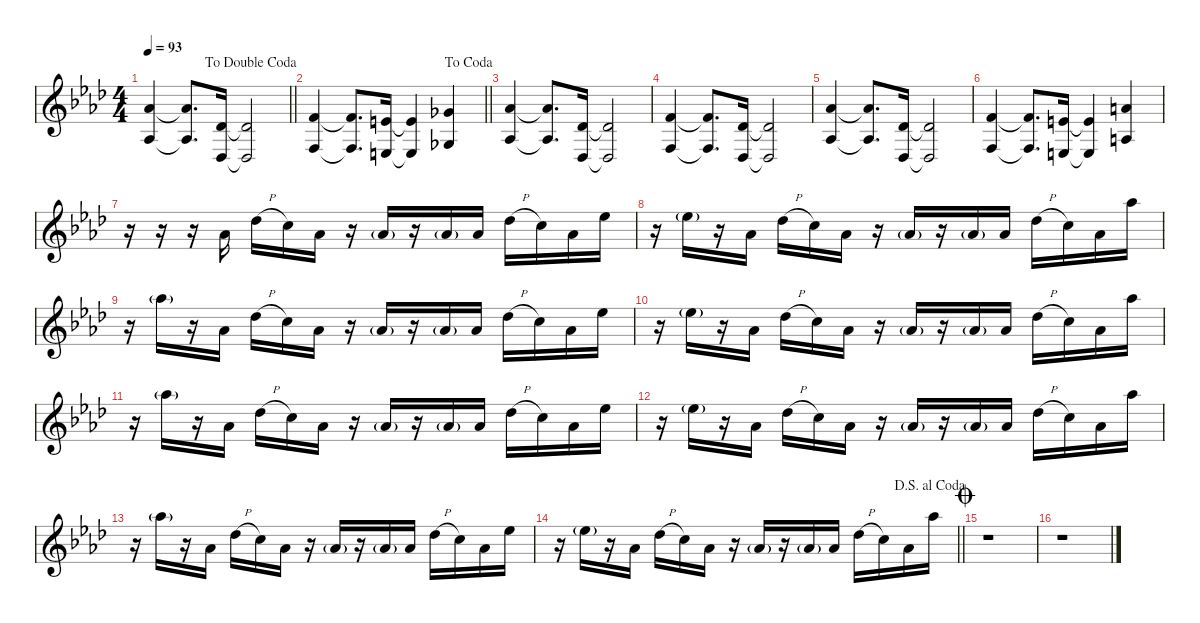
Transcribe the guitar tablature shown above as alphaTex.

\defaultSystemsLayout 4
\hideDynamics
\bracketExtendMode nobrackets
\singleTrackTrackNamePolicy hidden
\multiTrackTrackNamePolicy hidden
\firstSystemTrackNameMode fullname
\firstSystemTrackNameOrientation horizontal
\otherSystemsTrackNameOrientation horizontal
\track ("Synth2" "vln.") {instrument stringensemble1}
\staff {score}
\tuning (E4 C4 G3 C3 G2 C2)
\ts (4 4)
\jump dadoublecoda
\tempo 93
\clef g2
\barLineRight lightlight
\ks ab
(8.2{acc b} 8.4{acc b}).4{dy f beam Up} (8.2{t acc b} 8.4{t acc b}).8{d beam Up} (6.3{acc b} 6.5{acc b}).16{beam Up} (6.3{t acc b} 6.5{t acc b}).2{beam Up} |
\jump dacoda
\barLineRight lightlight
(5.2{acc forcenatural} 5.4{acc forcenatural}).4{beam Up} (5.2{t acc forcenatural} 5.4{t acc forcenatural}).8{d beam Up} (4.2{acc forcenatural} 4.4{acc forcenatural}).16{beam Up} (4.2{t acc forcenatural} 4.4{t acc forcenatural}).4{beam Up} (6.2{acc b} 6.4{acc b}).4{beam Up} |
(8.2{acc b} 8.4{acc b}).4{beam Up} (8.2{t acc b} 8.4{t acc b}).8{d beam Up} (6.3{acc b} 6.5{acc b}).16{beam Up} (6.3{t acc b} 6.5{t acc b}).2{beam Up} |
(5.2{acc forcenatural} 5.4{acc forcenatural}).4{beam Up} (5.2{t acc forcenatural} 5.4{t acc forcenatural}).8{d beam Up} (6.3{acc b} 6.5{acc b}).16{beam Up} (6.3{t acc b} 6.5{t acc b}).2{beam Up} |
(8.2{acc b} 8.4{acc b}).4{beam Up} (8.2{t acc b} 8.4{t acc b}).8{d beam Up} (6.3{acc b} 6.5{acc b}).16{beam Up} (6.3{t acc b} 6.5{t acc b}).2{beam Up} |
(5.2{acc forcenatural} 5.4{acc forcenatural}).4{beam Up} (5.2{t acc forcenatural} 5.4{t acc forcenatural}).8{d beam Up} (4.2{acc forcenatural} 4.4{acc forcenatural}).16{beam Up} (4.2{t acc forcenatural} 4.4{t acc forcenatural}).4{beam Up} (5.1{acc forcenatural} 2.3{acc forcenatural}).4{beam Up} |
r.16{instrument celesta beam Down} r.16{beam Down} r.16{beam Down} 4.1{acc b}.16{beam Up} 9.1{h acc b}.16{beam Down} 8.1{acc forcenatural}.16{beam Down} 8.2{acc b}.16{beam Down} r.16{beam Down} 8.2{g acc b}.16{dy mf beam Up} r.16{beam Up} 8.2{g acc b}.16{beam Up} 8.2{acc b}.16{dy f beam Up} 9.1{h acc b}.16{beam Down} 8.1{acc forcenatural}.16{beam Down} 8.2{acc b}.16{beam Down} 11.1{acc b}.16{beam Down} |
r.16{beam Down} 11.1{g acc b}.16{dy mf beam Down} r.16{beam Down} 8.2{acc b}.16{dy f beam Down} 9.1{h acc b}.16{beam Down} 8.1{acc forcenatural}.16{beam Down} 8.2{acc b}.16{beam Down} r.16{beam Down} 8.2{g acc b}.16{dy mf beam Up} r.16{beam Up} 8.2{g acc b}.16{beam Up} 8.2{acc b}.16{dy f beam Up} 9.1{h acc b}.16{beam Down} 8.1{acc forcenatural}.16{beam Down} 8.2{acc b}.16{beam Down} 16.1{acc b}.16{beam Down} |
r.16{beam Down} 16.1{g acc b}.16{dy mf beam Down} r.16{beam Down} 13.3{acc b}.16{dy f beam Down} 13.2{h acc b}.16{beam Down} 12.2{acc forcenatural}.16{beam Down} 13.3{acc b}.16{beam Down} r.16{beam Down} 13.3{g acc b}.16{dy mf beam Up} r.16{beam Up} 13.3{g acc b}.16{beam Up} 13.3{acc b}.16{dy f beam Up} 13.2{h acc b}.16{beam Down} 12.2{acc forcenatural}.16{beam Down} 13.3{acc b}.16{beam Down} 11.1{acc b}.16{beam Down} |
r.16{beam Down} 11.1{g acc b}.16{dy mf beam Down} r.16{beam Down} 8.2{acc b}.16{dy f beam Down} 9.1{h acc b}.16{beam Down} 8.1{acc forcenatural}.16{beam Down} 8.2{acc b}.16{beam Down} r.16{beam Down} 8.2{g acc b}.16{dy mf beam Up} r.16{beam Up} 8.2{g acc b}.16{beam Up} 8.2{acc b}.16{dy f beam Up} 9.1{h acc b}.16{beam Down} 8.1{acc forcenatural}.16{beam Down} 8.2{acc b}.16{beam Down} 16.1{acc b}.16{beam Down} |
r.16{beam Down} 16.1{g acc b}.16{dy mf beam Down} r.16{beam Down} 13.3{acc b}.16{dy f beam Down} 13.2{h acc b}.16{beam Down} 12.2{acc forcenatural}.16{beam Down} 13.3{acc b}.16{beam Down} r.16{beam Down} 13.3{g acc b}.16{dy mf beam Up} r.16{beam Up} 13.3{g acc b}.16{beam Up} 13.3{acc b}.16{dy f beam Up} 13.2{h acc b}.16{beam Down} 12.2{acc forcenatural}.16{beam Down} 13.3{acc b}.16{beam Down} 11.1{acc b}.16{beam Down} |
r.16{beam Down} 11.1{g acc b}.16{dy mf beam Down} r.16{beam Down} 8.2{acc b}.16{dy f beam Down} 9.1{h acc b}.16{beam Down} 8.1{acc forcenatural}.16{beam Down} 8.2{acc b}.16{beam Down} r.16{beam Down} 8.2{g acc b}.16{dy mf beam Up} r.16{beam Up} 8.2{g acc b}.16{beam Up} 8.2{acc b}.16{dy f beam Up} 9.1{h acc b}.16{beam Down} 8.1{acc forcenatural}.16{beam Down} 8.2{acc b}.16{beam Down} 16.1{acc b}.16{beam Down} |
r.16{beam Down} 16.1{g acc b}.16{dy mf beam Down} r.16{beam Down} 13.3{acc b}.16{dy f beam Down} 13.2{h acc b}.16{beam Down} 12.2{acc forcenatural}.16{beam Down} 13.3{acc b}.16{beam Down} r.16{beam Down} 13.3{g acc b}.16{dy mf beam Up} r.16{beam Up} 13.3{g acc b}.16{beam Up} 13.3{acc b}.16{dy f beam Up} 13.2{h acc b}.16{beam Down} 12.2{acc forcenatural}.16{beam Down} 13.3{acc b}.16{beam Down} 11.1{acc b}.16{beam Down} |
\jump dalsegnoalcoda
\barLineRight lightlight
r.16{beam Down} 11.1{g acc b}.16{dy mf beam Down} r.16{beam Down} 8.2{acc b}.16{dy f beam Down} 9.1{h acc b}.16{beam Down} 8.1{acc forcenatural}.16{beam Down} 8.2{acc b}.16{beam Down} r.16{beam Down} 8.2{g acc b}.16{dy mf beam Up} r.16{beam Up} 8.2{g acc b}.16{beam Up} 8.2{acc b}.16{dy f beam Up} 9.1{h acc b}.16{beam Down} 8.1{acc forcenatural}.16{beam Down} 8.2{acc b}.16{beam Down} 16.1{acc b}.16{beam Down} |
\jump coda
r.1{beam Down} |
r.1{beam Down}
